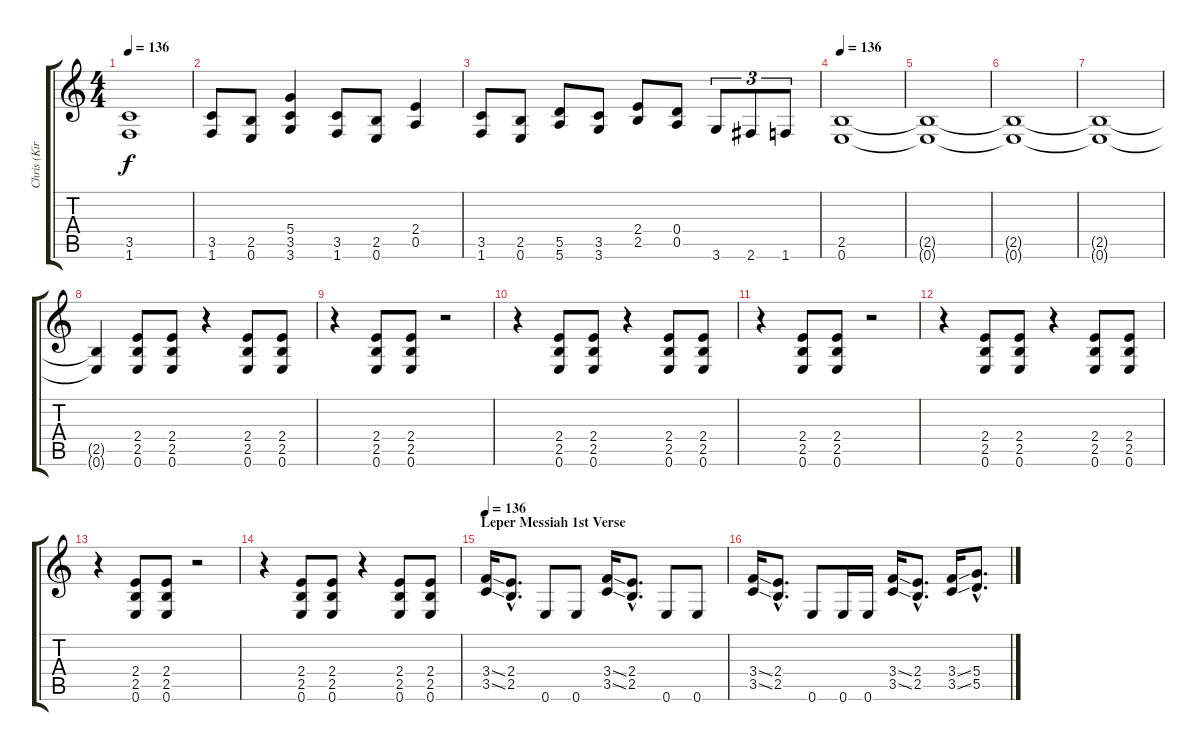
\track ("Chris (Kirks Guitar's)" "Chris (Kir") {instrument overdrivenguitar}
\staff {score tabs}
\tuning (E4 B3 G3 D3 A2 E2) {hide}
\ts (4 4)
\tempo 136
\clef g2
\ks c
(3.5 1.6).1{dy f} |
(3.5 1.6).8 (2.5 0.6).8 (5.4 3.5 3.6).4 (3.5 1.6).8 (2.5 0.6).8 (2.4 0.5).4 |
(3.5 1.6).8 (2.5 0.6).8 (5.5 5.6).8 (3.5 3.6).8 (2.4 2.5).8 (0.4 0.5).8 3.6.8{tu (3 2)} 2.6.8{tu (3 2)} 1.6.8{tu (3 2)} |
\tempo 136
(2.5 0.6).1 |
(2.5{t} 0.6{t}).1 |
(2.5{t} 0.6{t}).1 |
(2.5{t} 0.6{t}).1 |
(2.5{t} 0.6{t}).4 (2.4 2.5 0.6).8 (2.4 2.5 0.6).8 r.4 (2.4 2.5 0.6).8 (2.4 2.5 0.6).8 |
r.4 (2.4 2.5 0.6).8 (2.4 2.5 0.6).8 r.2 |
r.4 (2.4 2.5 0.6).8 (2.4 2.5 0.6).8 r.4 (2.4 2.5 0.6).8 (2.4 2.5 0.6).8 |
r.4 (2.4 2.5 0.6).8 (2.4 2.5 0.6).8 r.2 |
r.4 (2.4 2.5 0.6).8 (2.4 2.5 0.6).8 r.4 (2.4 2.5 0.6).8 (2.4 2.5 0.6).8 |
r.4 (2.4 2.5 0.6).8 (2.4 2.5 0.6).8 r.2 |
r.4 (2.4 2.5 0.6).8 (2.4 2.5 0.6).8 r.4 (2.4 2.5 0.6).8 (2.4 2.5 0.6).8 |
\section ("" "Leper Messiah 1st Verse")
\tempo 136
(3.4{ss} 3.5{ss}).16 (2.4{hac} 2.5{hac}).8{d} 0.6.8 0.6.8 (3.4{ss} 3.5{ss}).16 (2.4{hac} 2.5{hac}).8{d} 0.6.8 0.6.8 |
(3.4{ss} 3.5{ss}).16 (2.4{hac} 2.5{hac}).8{d} 0.6.8 0.6.16 0.6.16 (3.4{ss} 3.5{ss}).16 (2.4{hac} 2.5{hac}).8{d} (3.4{ss} 3.5{ss}).16 (5.4{hac} 5.5{hac}).8{d}
